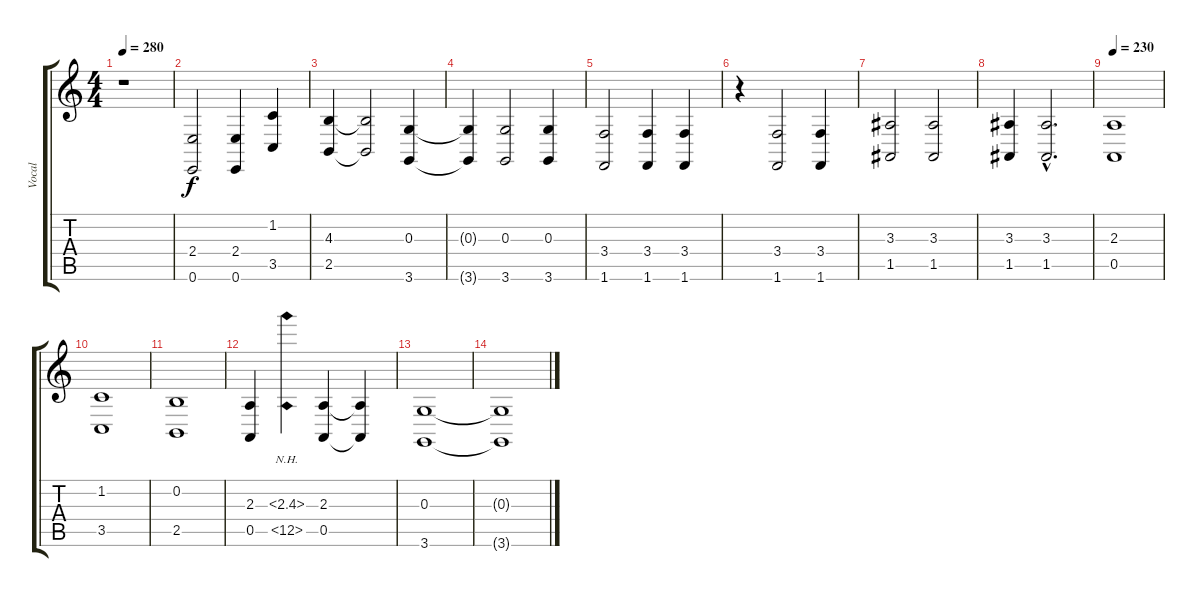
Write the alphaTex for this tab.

\track ("Vocal" "Vocal") {instrument synthbrass1}
\staff {score tabs}
\tuning (E4 B3 G3 D3 A2 E2) {hide}
\ts (4 4)
\tempo 280
\clef g2
\ks c
r.1{dy f} |
(2.4 0.6).2 (2.4 0.6).4 (1.2 3.5).4 |
(4.3 2.5).4 (4.3{t} 2.5{t}).2 (0.3 3.6).4 |
(0.3{t} 3.6{t}).4 (0.3 3.6).2 (0.3 3.6).4 |
(3.4 1.6).2 (3.4 1.6).4 (3.4 1.6).4 |
r.4 (3.4 1.6).2 (3.4 1.6).4 |
(3.3 1.5).2 (3.3 1.5).2 |
(3.3 1.5).4 (3.3{hac} 1.5{hac}).2{d} |
\tempo 230
(2.3 0.5).1 |
(1.2 3.5).1 |
(0.2 2.5).1 |
(2.3 0.5).4 (2.3{nh} 0.5{nh}).4 (2.3 0.5).4 (2.3{t} 0.5{t}).4 |
(0.3 3.6).1 |
(0.3{t} 3.6{t}).1
